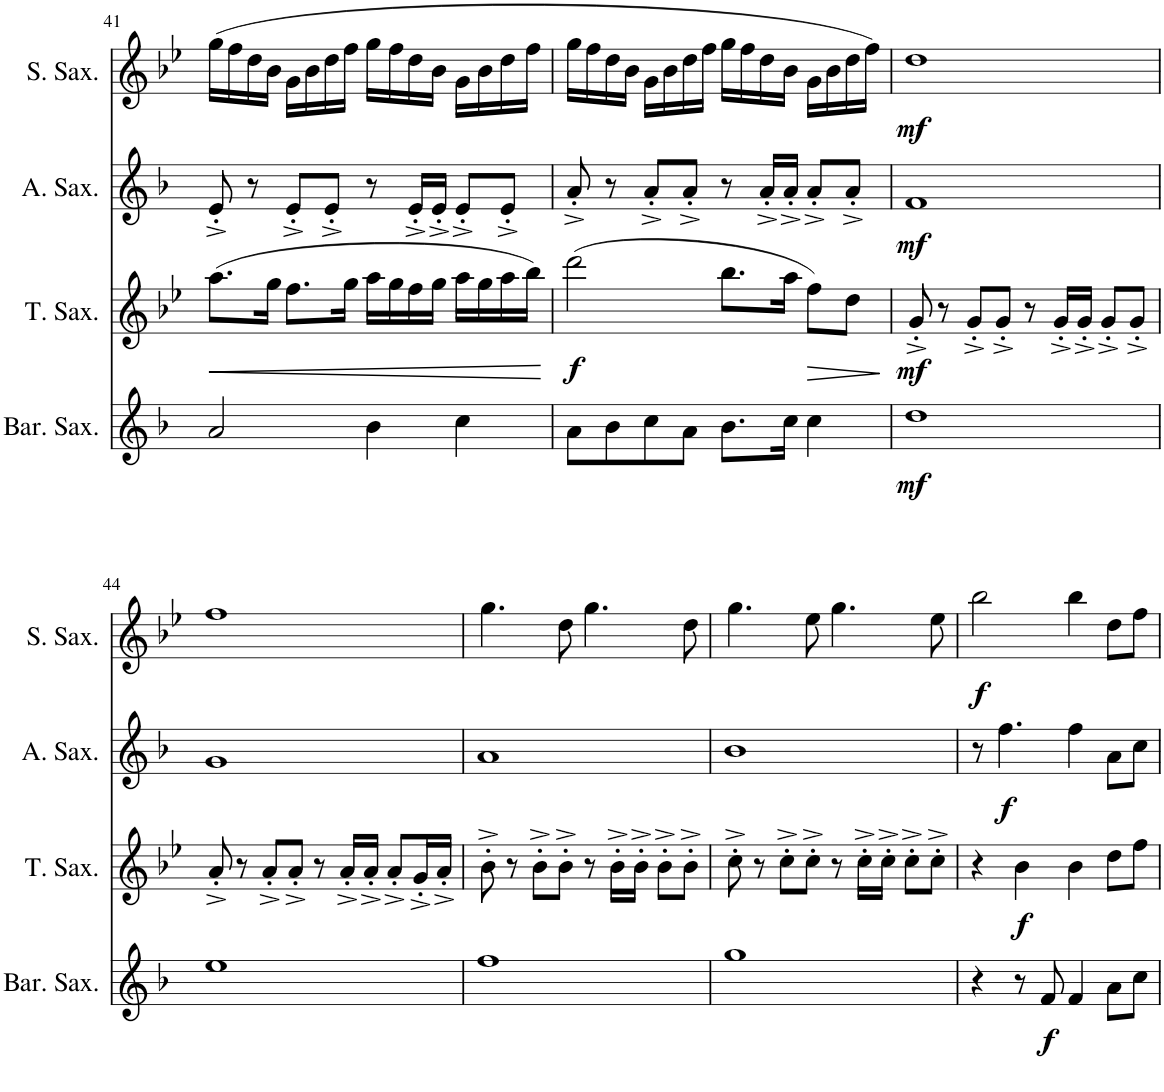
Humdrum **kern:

**kern	**dynam	**kern	**dynam	**kern	**dynam	**kern	**dynam
*part4	*part4	*part3	*part3	*part2	*part2	*part1	*part1
*staff4	*staff4	*staff3	*staff3	*staff2	*staff2	*staff1	*staff1
*I"Baritone Saxophone	*	*I"Tenor Saxophone	*	*I"Alto Saxophone	*	*I"Soprano Saxophone	*
*I'Bar. Sax.	*	*I'T. Sax.	*	*I'A. Sax.	*	*I'S. Sax.	*
!!LO:PB:g=z
*clefG2	*	*clefG2	*	*clefG2	*	*clefG2	*
*Trd12c21	*	*Trd8c14	*	*Trd5c9	*	*Trd1c2	*
*k[b-]	*	*k[b-e-]	*	*k[b-]	*	*k[b-e-]	*
*M4/4	*	*M4/4	*	*M4/4	*	*M4/4	*
=41	=41	=41	=41	=41	=41	=41	=41
!	!	!	!LO:HP:b	!	!	!	!
2a/	.	(8.aa\L	<	8e'^/	.	(16gg\LL	.
.	.	.	.	.	.	16ff\	.
.	.	.	.	8r	.	16dd\	.
.	.	16gg\Jk	.	.	.	16b-\JJ	.
.	.	8.ff\L	.	8e'^/L	.	16g\LL	.
.	.	.	.	.	.	16b-\	.
.	.	.	.	8e'^/J	.	16dd\	.
.	.	16gg\Jk	.	.	.	16ff\JJ	.
4b-\	.	16aa\LL	.	8r	.	16gg\LL	.
.	.	16gg\	.	.	.	16ff\	.
.	.	16ff\	.	16e'^/LL	.	16dd\	.
.	.	16gg\JJ	.	16e'^/JJ	.	16b-\JJ	.
4cc\	.	16aa\LL	.	8e'^/L	.	16g\LL	.
.	.	16gg\	.	.	.	16b-\	.
.	.	16aa\	.	8e'^/J	.	16dd\	.
.	.	16bb-\JJ)	.	.	.	16ff\JJ	.
.	.	.	[	.	.	.	.
=42	=42	=42	=42	=42	=42	=42	=42
!	!	!	!LO:DY:b	!	!	!	!
8a\L	.	(2ddd\	f	8a'^/	.	16gg\LL	.
.	.	.	.	.	.	16ff\	.
8b-\	.	.	.	8r	.	16dd\	.
.	.	.	.	.	.	16b-\JJ	.
8cc\	.	.	.	8a'^/L	.	16g\LL	.
.	.	.	.	.	.	16b-\	.
8a\J	.	.	.	8a'^/J	.	16dd\	.
.	.	.	.	.	.	16ff\JJ	.
8.b-\L	.	8.bb-\L	.	8r	.	16gg\LL	.
.	.	.	.	.	.	16ff\	.
.	.	.	.	16a'^/LL	.	16dd\	.
16cc\Jk	.	16aa\Jk	.	16a'^/JJ	.	16b-\JJ	.
!	!	!	!LO:HP:b	!	!	!	!
4cc\	.	8ff\L)	>	8a'^/L	.	16g\LL	.
.	.	.	.	.	.	16b-\	.
.	.	8dd\J	.	8a'^/J	.	16dd\	.
.	.	.	.	.	.	16ff\JJ)	.
.	.	.	]	.	.	.	.
=43	=43	=43	=43	=43	=43	=43	=43
!	!LO:DY:b	!	!LO:DY:b	!	!LO:DY:b	!	!LO:DY:b
1dd	mf	8g'^/	mf	1f	mf	1dd	mf
.	.	8r	.	.	.	.	.
.	.	8g'^/L	.	.	.	.	.
.	.	8g'^/J	.	.	.	.	.
.	.	8r	.	.	.	.	.
.	.	16g'^/LL	.	.	.	.	.
.	.	16g'^/JJ	.	.	.	.	.
.	.	8g'^/L	.	.	.	.	.
.	.	8g'^/J	.	.	.	.	.
!!LO:LB:g=z
=44	=44	=44	=44	=44	=44	=44	=44
1ee	.	8a'^/	.	1g	.	1ff	.
.	.	8r	.	.	.	.	.
.	.	8a'^/L	.	.	.	.	.
.	.	8a'^/J	.	.	.	.	.
.	.	8r	.	.	.	.	.
.	.	16a'^/LL	.	.	.	.	.
.	.	16a'^/JJ	.	.	.	.	.
.	.	8a'^/L	.	.	.	.	.
.	.	16g'^/L	.	.	.	.	.
.	.	16a'^/JJ	.	.	.	.	.
=45	=45	=45	=45	=45	=45	=45	=45
1ff	.	8b-'^\	.	1a	.	4.gg\	.
.	.	8r	.	.	.	.	.
.	.	8b-'^\L	.	.	.	.	.
.	.	8b-'^\J	.	.	.	8dd\	.
.	.	8r	.	.	.	4.gg\	.
.	.	16b-'^\LL	.	.	.	.	.
.	.	16b-'^\JJ	.	.	.	.	.
.	.	8b-'^\L	.	.	.	.	.
.	.	8b-'^\J	.	.	.	8dd\	.
=46	=46	=46	=46	=46	=46	=46	=46
1gg	.	8cc'^\	.	1b-	.	4.gg\	.
.	.	8r	.	.	.	.	.
.	.	8cc'^\L	.	.	.	.	.
.	.	8cc'^\J	.	.	.	8ee-\	.
.	.	8r	.	.	.	4.gg\	.
.	.	16cc'^\LL	.	.	.	.	.
.	.	16cc'^\JJ	.	.	.	.	.
.	.	8cc'^\L	.	.	.	.	.
.	.	8cc'^\J	.	.	.	8ee-\	.
=47	=47	=47	=47	=47	=47	=47	=47
!	!	!	!	!	!	!	!LO:DY:b
4r	.	4r	.	8r	.	2bb-\	f
!	!	!	!	!	!LO:DY:b	!	!
.	.	.	.	4.ff\	f	.	.
!	!	!	!LO:DY:b	!	!	!	!
8r	.	4b-\	f	.	.	.	.
!	!LO:DY:b	!	!	!	!	!	!
8f/	f	.	.	.	.	.	.
4f/	.	4b-\	.	4ff\	.	4bb-\	.
8a\L	.	8dd\L	.	8a\L	.	8dd\L	.
8cc\J	.	8ff\J	.	8cc\J	.	8ff\J	.
=	=	=	=	=	=	=	=
*-	*-	*-	*-	*-	*-	*-	*-
